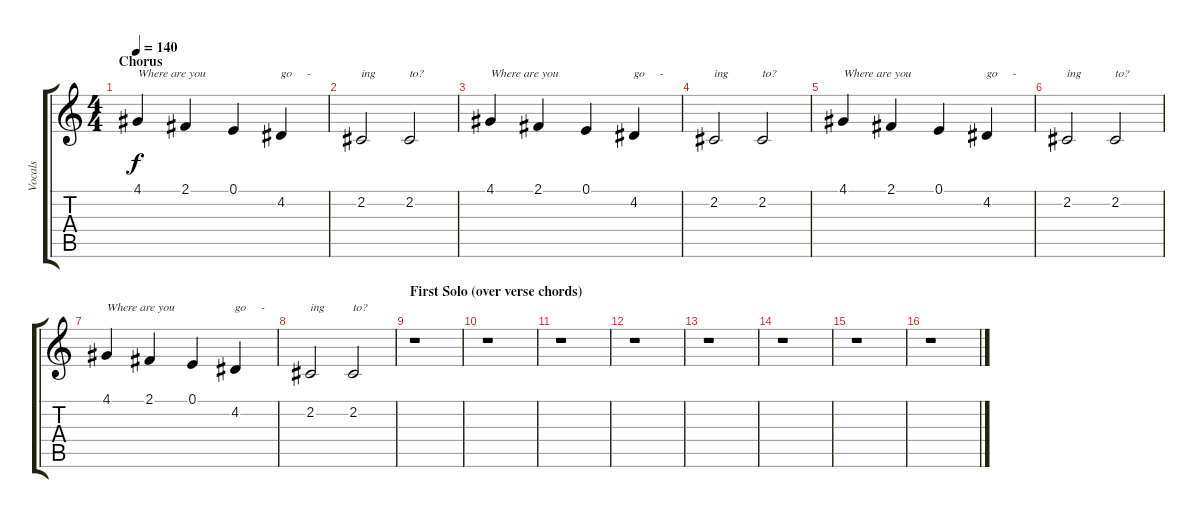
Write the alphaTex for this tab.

\track ("Vocals" "Vocals") {instrument synthbrass1}
\staff {score tabs}
\tuning (E4 B3 G3 D3 A2 E2) {hide}
\ts (4 4)
\section ("" "Chorus")
\tempo 140
\clef g2
\ks c
4.1.4{txt "Where are you" dy f} 2.1.4 0.1.4 4.2.4{txt "go     -"} |
2.2.2{txt "ing"} 2.2.2{txt "to?"} |
4.1.4{txt "Where are you"} 2.1.4 0.1.4 4.2.4{txt "go     -"} |
2.2.2{txt "ing"} 2.2.2{txt "to?"} |
4.1.4{txt "Where are you"} 2.1.4 0.1.4 4.2.4{txt "go     -"} |
2.2.2{txt "ing"} 2.2.2{txt "to?"} |
4.1.4{txt "Where are you"} 2.1.4 0.1.4 4.2.4{txt "go     -"} |
2.2.2{txt "ing"} 2.2.2{txt "to?"} |
\section ("" "First Solo (over verse chords)")
r.1 |
r.1 |
r.1 |
r.1 |
r.1 |
r.1 |
r.1 |
r.1
